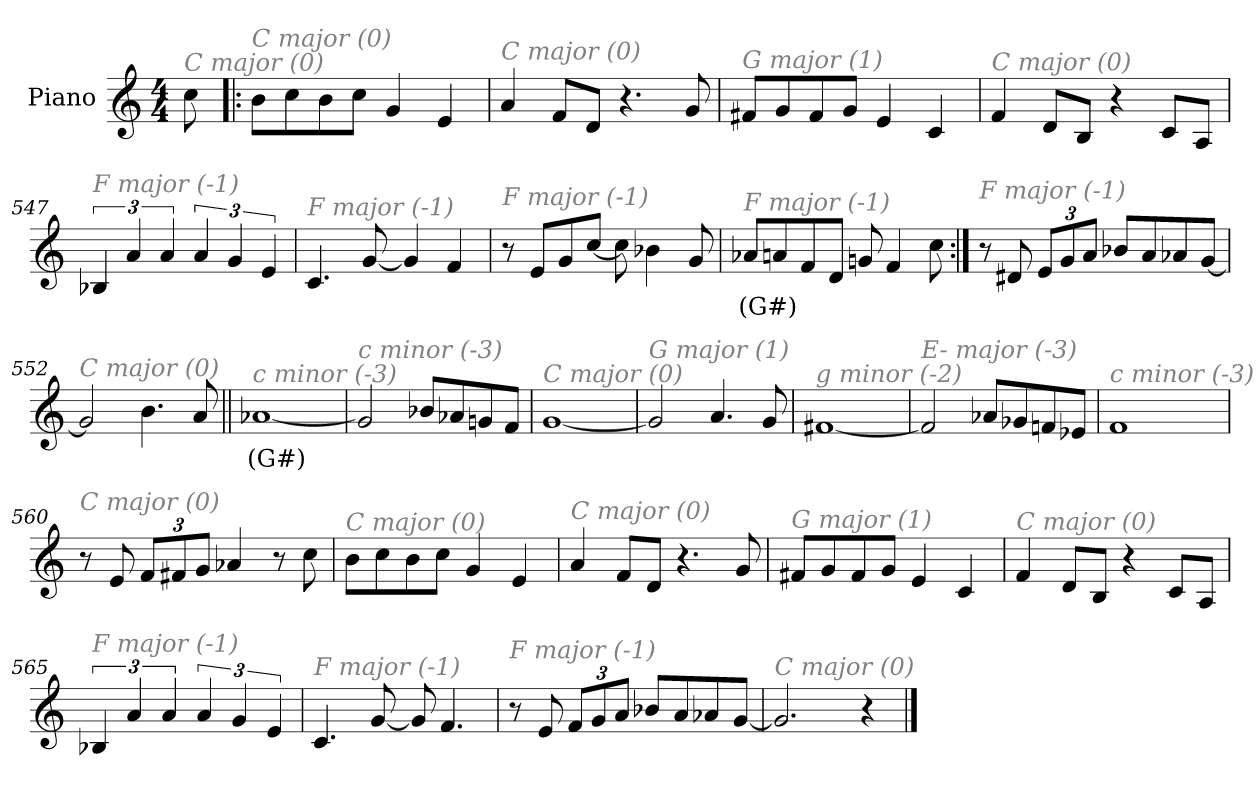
**kern	**text
*part1	*part1
*staff1	*staff1
*I"Piano	*
*I'Pno.	*
*clefG2	*
*k[]	*
*M4/4	*
*MM216	*
=1	=1
!LO:TX:i:color=#808080:t=C major (0)	!
8cc\	.
=543!|:	=543!|:
!LO:TX:i:color=#808080:t=C major (0)	!
8b\L	.
8cc\	.
8b\	.
8cc\J	.
4g/	.
4e/	.
=544	=544
!LO:TX:i:color=#808080:t=C major (0)	!
4a/	.
8f/L	.
8d/J	.
4.r	.
8g/	.
=545	=545
!LO:TX:i:color=#808080:t=G major (1)	!
8f#X/L	.
8g/	.
8f#/	.
8g/J	.
4e/	.
4c/	.
=546	=546
!LO:TX:i:color=#808080:t=C major (0)	!
4f/	.
8d/L	.
8B/J	.
4r	.
8c/L	.
8A/J	.
!!LO:LB:g=z
=547	=547
!LO:TX:i:color=#808080:t=F major (-1)	!
6B-X/	.
6a/	.
6a/	.
6a/	.
6g/	.
6e/	.
=548	=548
!LO:TX:i:color=#808080:t=F major (-1)	!
4.c/	.
[8g/	.
4g/]	.
4f/	.
=549	=549
!LO:TX:i:color=#808080:t=F major (-1)	!
8r	.
8e/L	.
8g/	.
[8cc/J	.
8cc\]	.
4b-X\	.
8g/	.
=550	=550
!LO:TX:i:color=#808080:t=F major (-1)	!
8a-Xi/L	(G#)
8a/	.
8f/	.
8d/J	.
8gn/	.
4f/	.
8cc\	.
!!LO:LB:g=z
=551:|!	=551:|!
!LO:TX:i:color=#808080:t=F major (-1)	!
8r	.
8d#X/	.
*Xbrackettup	*
12e/L	.
12g/	.
12a/J	.
8b-X/L	.
8a/	.
8a-X/	.
[8g/J	.
=552	=552
!LO:TX:i:color=#808080:t=C major (0)	!
2g/]	.
4.b\	.
8a/	.
=553||	=553||
!LO:TX:i:color=#808080:t=c minor (-3)	!
[1a-Xi	(G#)
=554	=554
!LO:TX:i:color=#808080:t=c minor (-3)	!
2g#/]	.
8b-X/L	.
8a-X/	.
8gn/	.
8f/J	.
=555	=555
!LO:TX:i:color=#808080:t=C major (0)	!
[1g	.
=556	=556
!LO:TX:i:color=#808080:t=G major (1)	!
2g/]	.
4.a/	.
8g/	.
!!LO:LB:g=z
=557	=557
!LO:TX:i:color=#808080:t=g minor (-2)	!
[1f#X	.
=558	=558
!LO:TX:i:color=#808080:t=E- major (-3)	!
2f#/]	.
8a-X/L	.
8g-X/	.
8fn/	.
8e-X/J	.
=559	=559
!LO:TX:i:color=#808080:t=c minor (-3)	!
1f	.
=560	=560
!LO:TX:i:color=#808080:t=C major (0)	!
8r	.
8e/	.
12f/L	.
12f#X/	.
12g/J	.
4a-X/	.
8r	.
8cc\	.
!!LO:LB:g=z
=561	=561
!LO:TX:i:color=#808080:t=C major (0)	!
8b\L	.
8cc\	.
8b\	.
8cc\J	.
4g/	.
4e/	.
=562	=562
!LO:TX:i:color=#808080:t=C major (0)	!
4a/	.
8f/L	.
8d/J	.
4.r	.
8g/	.
=563	=563
!LO:TX:i:color=#808080:t=G major (1)	!
8f#X/L	.
8g/	.
8f#/	.
8g/J	.
4e/	.
4c/	.
=564	=564
!LO:TX:i:color=#808080:t=C major (0)	!
4f/	.
8d/L	.
8B/J	.
4r	.
8c/L	.
8A/J	.
!!LO:LB:g=z
=565	=565
*brackettup	*
!LO:TX:i:color=#808080:t=F major (-1)	!
6B-X/	.
6a/	.
6a/	.
6a/	.
6g/	.
6e/	.
=566	=566
!LO:TX:i:color=#808080:t=F major (-1)	!
4.c/	.
[8g/	.
8g/]	.
4.f/	.
=567	=567
!LO:TX:i:color=#808080:t=F major (-1)	!
8r	.
8e/	.
*Xbrackettup	*
12f/L	.
12g/	.
12a/J	.
8b-X/L	.
8a/	.
8a-X/	.
[8g/J	.
=568	=568
!LO:TX:i:color=#808080:t=C major (0)	!
2.g/]	.
4r	.
==	==
*-	*-
